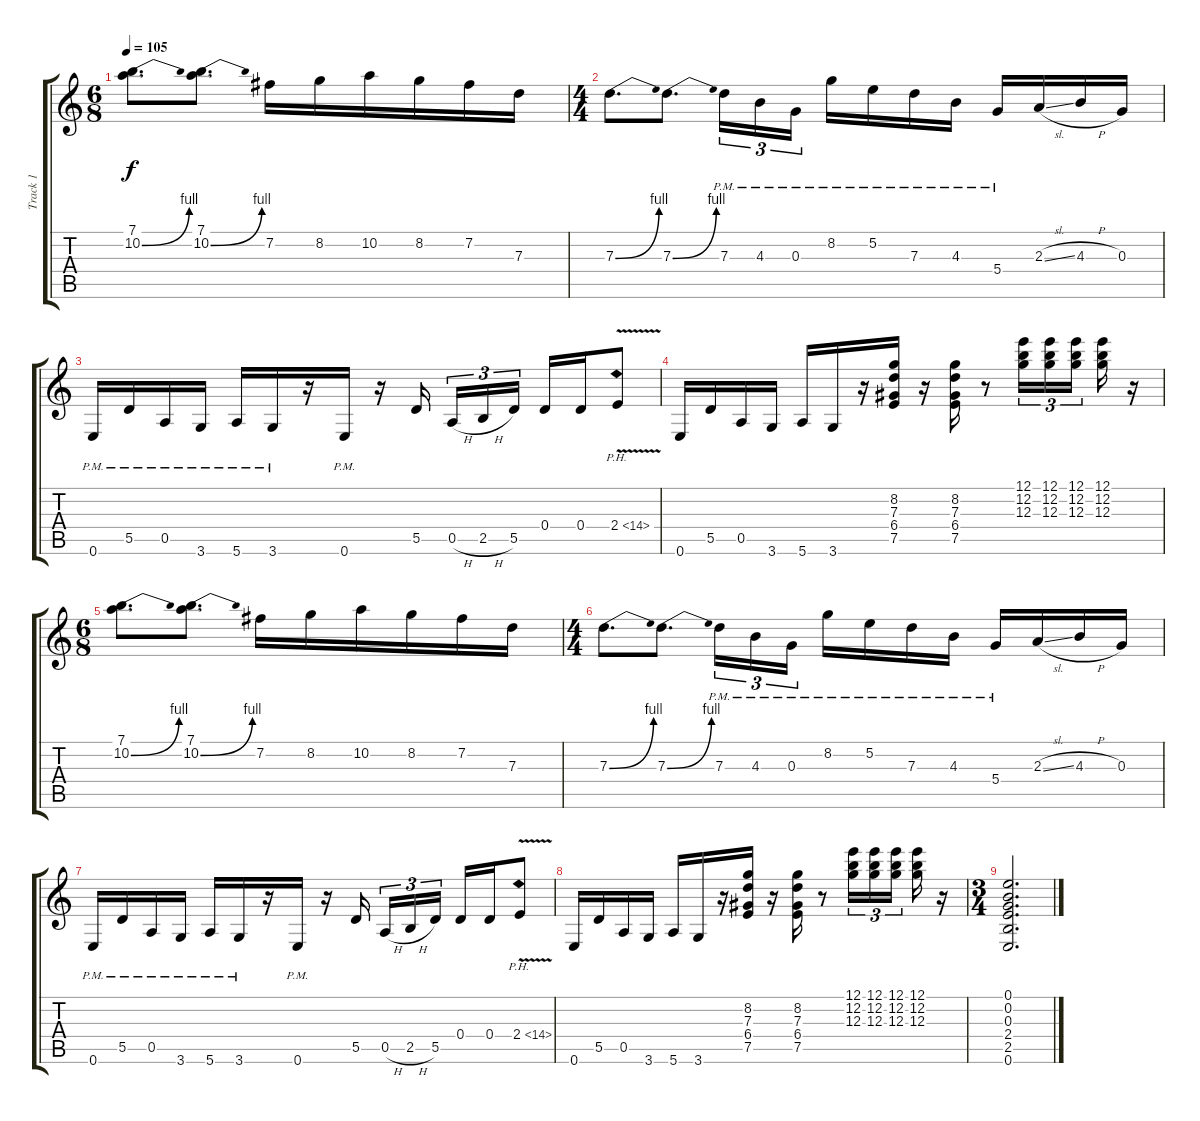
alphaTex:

\track ("Track 1" "Track 1") {instrument overdrivenguitar}
\staff {score tabs}
\tuning (E4 B3 G3 D3 A2 E2) {hide}
\ts (6 8)
\tempo 105
\clef g2
\ks c
(7.1 10.2{be (bend 0 0 60 4)}).8{d dy f} (7.1 10.2{be (bend 0 0 60 4)}).8{d} 7.2.16 8.2.16 10.2.16 8.2.16 7.2.16 7.3.16 |
\ts (4 4)
7.3{be (bend 0 0 60 4)}.8{d} 7.3{be (bend 0 0 60 4)}.8{d} 7.3{pm}.16{tu (3 2)} 4.3{pm}.16{tu (3 2)} 0.3{pm}.16{tu (3 2)} 8.2{pm}.16 5.2{pm}.16 7.3{pm}.16 4.3{pm}.16 5.4{pm}.16 2.3{sl}.16 4.3{h}.16 0.3.16 |
0.6{pm}.16 5.5{pm}.16 0.5{pm}.16 3.6{pm}.16 5.6{pm}.16 3.6{pm}.16 r.16 0.6{pm}.16 r.16 5.5.16{beam splitsecondary} 0.5{h}.16{tu (3 2)} 2.5{h}.16{tu (3 2)} 5.5.16{tu (3 2)} 0.4.16 0.4.16 2.4{ph 12 v}.8 |
0.6.16 5.5.16 0.5.16 3.6.16 5.6.16 3.6.16 r.16 (8.2 7.3 6.4 7.5).16 r.16 (8.2 7.3 6.4 7.5).16 r.8 (12.1 12.2 12.3).16{tu (3 2)} (12.1 12.2 12.3).16{tu (3 2)} (12.1 12.2 12.3).16{tu (3 2) beam splitsecondary} (12.1 12.2 12.3).16 r.16 |
\ts (6 8)
(7.1 10.2{be (bend 0 0 60 4)}).8{d} (7.1 10.2{be (bend 0 0 60 4)}).8{d} 7.2.16 8.2.16 10.2.16 8.2.16 7.2.16 7.3.16 |
\ts (4 4)
7.3{be (bend 0 0 60 4)}.8{d} 7.3{be (bend 0 0 60 4)}.8{d} 7.3{pm}.16{tu (3 2)} 4.3{pm}.16{tu (3 2)} 0.3{pm}.16{tu (3 2)} 8.2{pm}.16 5.2{pm}.16 7.3{pm}.16 4.3{pm}.16 5.4{pm}.16 2.3{sl}.16 4.3{h}.16 0.3.16 |
0.6{pm}.16 5.5{pm}.16 0.5{pm}.16 3.6{pm}.16 5.6{pm}.16 3.6{pm}.16 r.16 0.6{pm}.16 r.16 5.5.16{beam splitsecondary} 0.5{h}.16{tu (3 2)} 2.5{h}.16{tu (3 2)} 5.5.16{tu (3 2)} 0.4.16 0.4.16 2.4{ph 12 v}.8 |
0.6.16 5.5.16 0.5.16 3.6.16 5.6.16 3.6.16 r.16 (8.2 7.3 6.4 7.5).16 r.16 (8.2 7.3 6.4 7.5).16 r.8 (12.1 12.2 12.3).16{tu (3 2)} (12.1 12.2 12.3).16{tu (3 2)} (12.1 12.2 12.3).16{tu (3 2) beam splitsecondary} (12.1 12.2 12.3).16 r.16 |
\ts (3 4)
(0.1 0.2 0.3 2.4 2.5 0.6).2{d}
